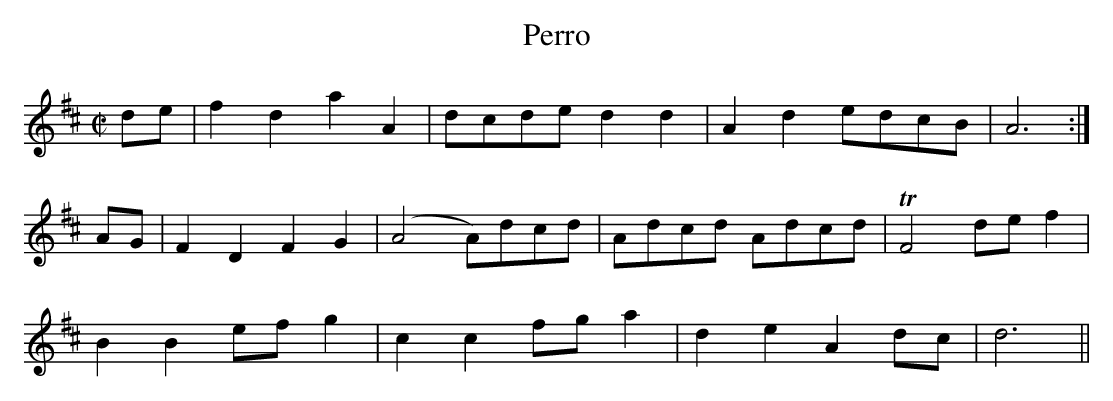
X:1
T:Perro
M:C|
L:1/8
K:D
de|f2d2a2A2|dcde d2d2|A2d2 edcB|A6:|
AG|F2D2F2G2|(A4 A)dcd|Adcd Adcd|TF4 de f2|
B2B2 ef g2|c2c2 fg a2|d2e2A2 dc|d6||
